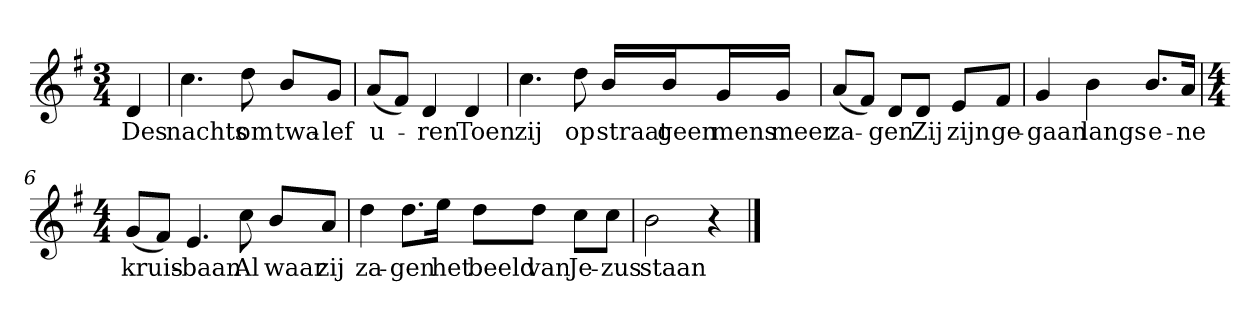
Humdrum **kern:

**kern	**text
*part1	*part1
*staff1	*staff1
*clefG2	*
*k[f#]	*
*G:	*
*M3/4	*
*MM120	*
=	=
4d	Des
=1	=1
4.cc	nachts
8dd	om
8b/L	twa-
8g/J	-lef
=2	=2
(8a/L	u-
8f#/J)	.
4d	-ren
4d	Toen
=3	=3
4.cc	zij
8dd	op
16b/LL	straat
16b/J	geen
16g/L	mens
16g/JJ	meer
=4	=4
(8a/L	za-
8f#/J)	.
8d/L	-gen
8d/J	Zij
8e/L	zijn
8f#/J	ge-
=5	=5
4g	-gaan
4b	langs
8.b/L	e-
16a/Jk	-ne
=6	=6
*M4/4	*
(8g/L	kruis-
8f#/J)	.
4.e	-baan
8cc	Al
8b/L	waar
8a/J	zij
=7	=7
4dd	za-
8.dd\L	-gen
16ee\Jk	het
8dd\L	beeld
8dd\J	van
8cc\L	Je-
8cc\J	-zus
=8	=8
2b	staan
4r	.
==	==
*-	*-
